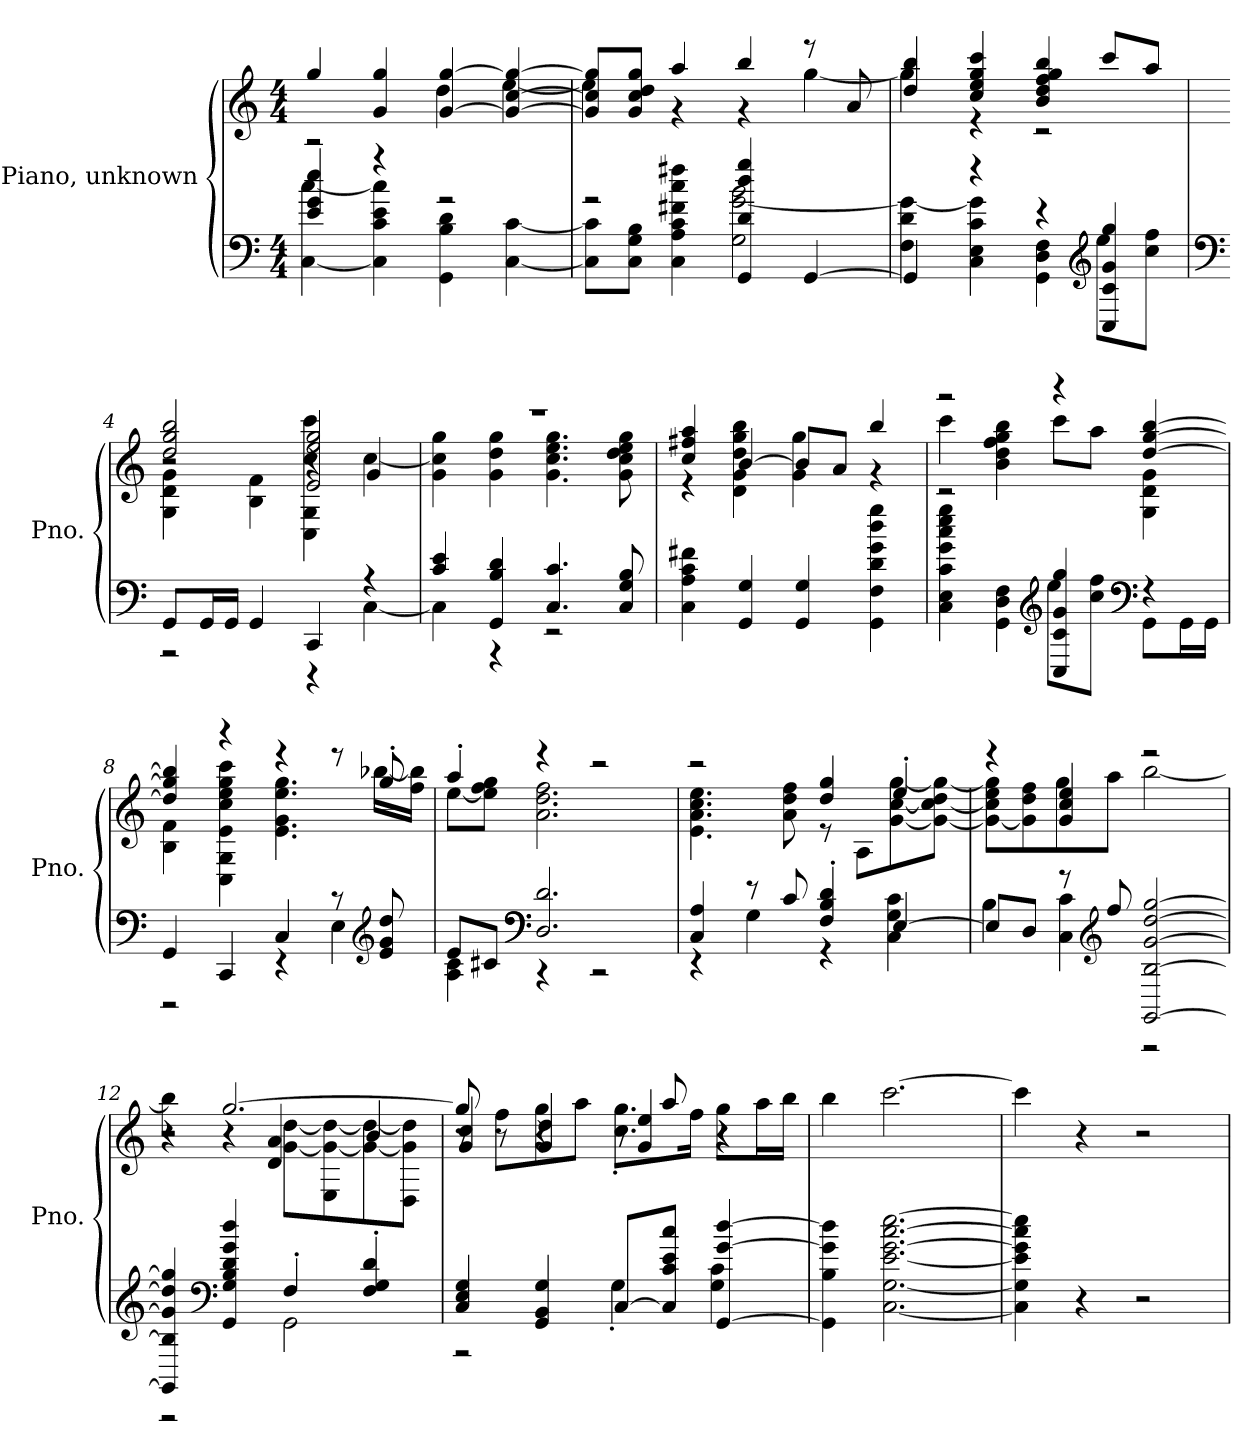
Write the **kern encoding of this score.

**kern	**kern
*part1	*part1
*staff2	*staff1
*I"Piano, unknown	*
*I'Pno.	*
*clefF4	*clefG2
*k[]	*k[]
*M4/4	*M4/4
*MM120	*MM120
=1	=1
*^	*^
4e/ 4g/ 4ee/	[4C\ [4cc\	4gg/	2r
4r	4C\] 4c\ 4e\ 4cc\]	4g/ 4gg/	.
2r	4GG\ 4B\ 4d\	[4g/ [4gg/	4dd\
.	[4C\ [4c\	4g/_ [4cc/ 4gg/_	[4ee\
=2	=2	=2	=2
2r	8C\] 8c\]L	8g/] 8cc/] 8gg/]L	4ee\]
.	8C\ 8G\ 8B\J	8g/ 8cc/ 8dd/ 8gg/J	.
.	4C\ 4A\ 4c\ 4f#X\ 4cc\ 4ff#X\	4aa/	4r
4GG/ 4d/ 4dd/ 4gg/	2G\ [2g\ 2b\	4bb/	4r
[4GG/	.	8r	[4gg\
.	.	8a/	.
=3	=3	=3	=3
4GG/]	4F\ 4d\ 4g\_	4dd/ 4bb/	4gg\]
4r	4C\ 4E\ 4c\ 4g\]	4cc/ 4ee/ 4gg/ 4ccc/	4r
4r	4GG\ 4D\ 4F\	4b/ 4dd/ 4ff/ 4gg/ 4bb/	2r
*clefG2	*	*	*
4C/ 4c/ 4g/ 4gg/	8ee\L	8ccc/L	.
.	8cc\ 8ff\J	8aa/J	.
*	*	*v	*v
=4	=4	=4
*clefF4	*	*
*	*	*^
*	*	*	*^
8GG/L	2r	2dd/ 2gg/ 2bb/	4G\ 4d\ 4g\	2r
16GG/L	.	.	.	.
16GG/JJ	.	.	.	.
4GG/	.	.	4B\ 4f\	.
4CC/	4r	2e/ 2ee/ 2gg/	4C\ 4G\ 4cc\ 4ccc\	4r
4r	[4C\	.	[4cc\	4g/
*	*	*	*v	*v
=5	=5	=5	=5
4c/ 4e/	4C\]	1r	4g\ 4cc\] 4gg\
4GG/ 4B/ 4d/	4r	.	4g\ 4dd\ 4gg\
4.C/ 4.c/	2r	.	4.g\ 4.cc\ 4.ee\ 4.gg\
8C/ 8G/ 8B/	.	.	8g\ 8cc\ 8dd\ 8ee\ 8gg\
*v	*v	*	*
!!LO:LB:g=z	!!
=6	=6	=6
4C\ 4A\ 4c\ 4f#X\	4cc/ 4ff#X/ 4aa/	4r
4GG/ 4G/	[4b/	4d\ 4g\ 4dd\ 4gg\ 4bb\
4GG/ 4G/	8b/L]	4g\ 4gg\
.	8a/J	.
4GG\ 4F\ 4d\ 4g\ 4dd\ 4gg\	4bb/	4r
=7	=7	=7
*^	*	*
2r	4C\ 4E\ 4c\ 4g\ 4cc\ 4ee\ 4gg\	2r	4ccc\
.	4GG\ 4D\ 4F\	.	4b\ 4dd\ 4ff\ 4gg\ 4bb\
*clefG2	*	*	*
4C/ 4c/ 4g/ 4gg/	8ee\L	4r	8ccc\L
.	8cc\ 8ff\J	.	8aa\J
*clefF4	*	*	*
4r	8GG\L	[4dd/ [4gg/ [4bb/	4G\ 4d\ 4g\
.	16GG\L	.	.
.	16GG\JJ	.	.
=8	=8	=8	=8
4GG/	2r	4dd/] 4gg/] 4bb/]	4B\ 4f\
4CC/	.	4r	4C\ 4G\ 4e\ 4cc\ 4ee\ 4gg\ 4ccc\
4C/	4r	4r	4.e\ 4.g\ 4.ee\ 4.gg\
8r	4E\	8r	.
*clefG2	*	*	*
8e/ 8g/ 8dd/	.	8gg'/	[16bb-X\LL
.	.	.	16ff\ 16bb-\]JJ
=9	=9	=9	=9
8e/L	4A\ 4c\	4aa'/	[8ee\L
8c#X/J	.	.	8ee\] 8ff\ 8gg\J
*clefF4	*	*	*
2.D/ 2.d/	4r	4r	2.a\ 2.dd\ 2.ff\
.	2r	2r	.
!!LO:LB:g=z	!!
=10	=10	=10	=10
4C/ 4A/	4r	2r	4.e\ 4.a\ 4.cc\ 4.ee\
8r	4G\	.	.
8c/	.	.	8a\ 8dd\ 8ff\
4F/' 4B/' 4d/'	4r	4dd/ 4gg/	8r
.	.	.	8A\L
[4E/	4C\ 4G\ 4c\	4ee'/	[8g\ [8cc\ [8gg\
.	.	.	8g\_ 8cc\_ 8dd\ 8gg\_J
=11	=11	=11	=11
8E/L]	4B\	4r	8g\_ 8cc\] 8ee\ 8gg\]L
8D/J	.	.	8g\] 8dd\ 8ff\
8r	4C\ 4c\	4g/ 4cc/ 4ee/	8gg\
*clefG2	*	*	*
8ff/	.	.	8aa\J
[2GG/ [2B/ [2g/ [2dd/ [2gg/	2r	2r	[2bb\
=12	=12	=12	=12
*	*	*	*^
4GG/] 4B/] 4g/] 4dd/] 4gg/]	2r	4r	4bb\]	2r
*clefF4	*	*	*	*
4GG/ 4G/ 4B/ 4d/ 4g/ 4dd/	.	[2.gg/	4r	.
4F'/	2GG\	.	[8g\ [8dd\L	4d/ 4a/
.	.	.	8E\ 8g\_ 8dd\_	.
4F/' 4G/' 4d/'	.	.	8g\_ 8dd\_	4b/
.	.	.	8D\ 8g\] 8dd\]J	.
=13	=13	=13	=13	=13
4C/ 4E/ 4G/	2r	8gg/]	8r	4g/ 4cc/
.	.	8r	8ff\L	.
4GG/ 4BB/ 4G/	.	4r	8gg\	4g/ 4dd/
.	.	.	8aa\J	.
[8C/L	4G'\	8r	8.cc\' 8.gg\'L	4g/ 4ee/
8C/] 8c/ 8e/ 8cc/J	.	8aa/	.	.
.	.	.	16ff\Jk	.
[4GG/ [4g/ [4dd/	4G\ 4c\	4r	8gg\L	4r
.	.	.	16aa\L	.
.	.	.	16bb\JJ	.
*v	*v	*	*	*
*	*v	*v	*v
!!LO:LB:g=z
=14	=14
4GG\] 4B\ 4g\] 4dd\]	4bb\
[2.C\ [2.G\ [2.e\ [2.g\ [2.cc\ [2.ee\	[2.ccc\
=15	=15
4C\] 4G\] 4e\] 4g\] 4cc\] 4ee\]	4ccc\]
4r	4r
2r	2r
=	=
*-	*-
